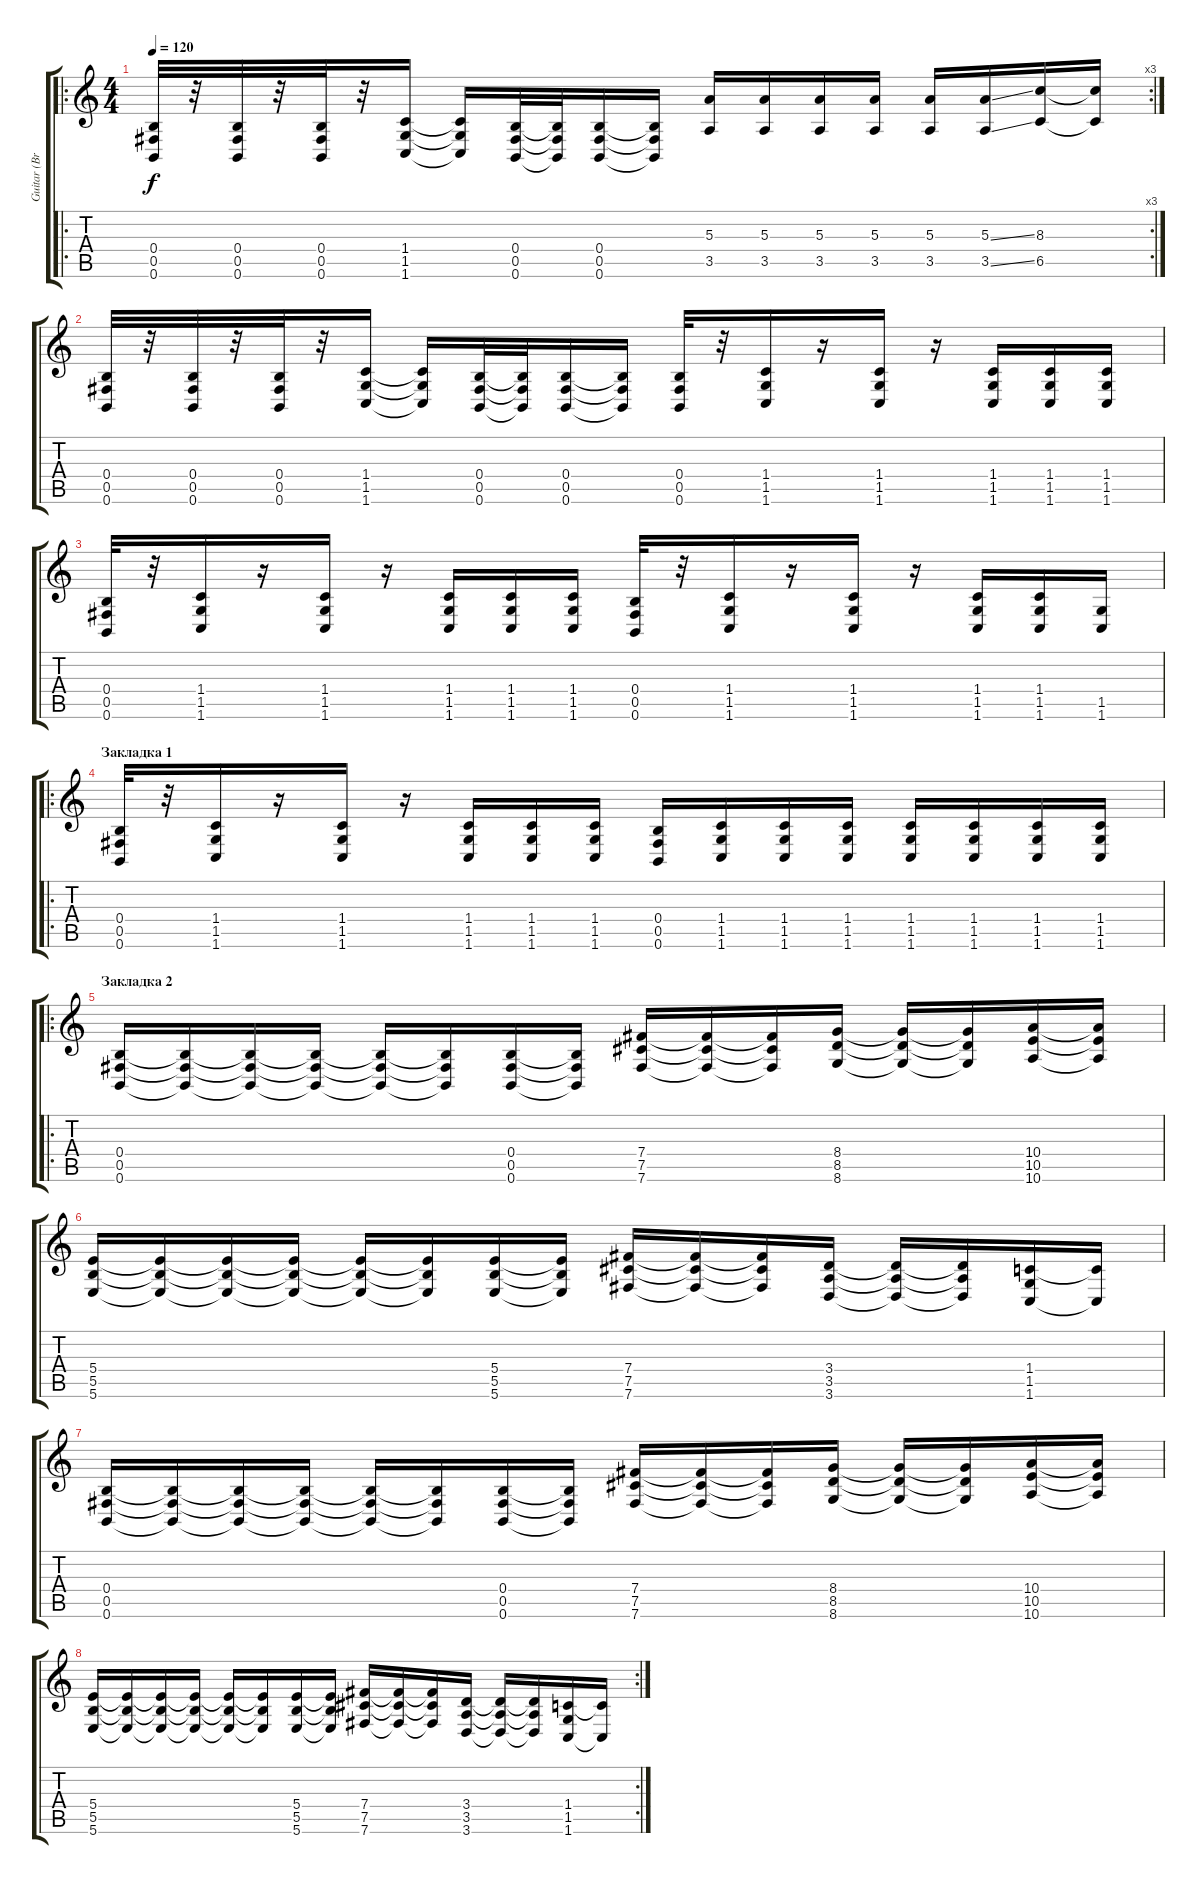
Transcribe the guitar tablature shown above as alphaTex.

\track ("Guitar (Brad Delson)" "Guitar (Br") {instrument overdrivenguitar}
\staff {score tabs}
\tuning (Db4 Ab3 E3 B2 Gb2 B1) {hide}
\ro
\rc 3
\ts (4 4)
\tempo 120
\clef g2
\ks c
(0.4 0.5 0.6).32{dy f volume 16} r.32 (0.4 0.5 0.6).32 r.32 (0.4 0.5 0.6).32 r.32 (1.4 1.5 1.6).16 (1.4{t} 1.5{t} 1.6{t}).16 (0.4 0.5 0.6).32 (0.4{t} 0.5{t} 0.6{t}).32 (0.4 0.5 0.6).16 (0.4{t} 0.5{t} 0.6{t}).16 (5.3 3.5).16 (5.3 3.5).16 (5.3 3.5).16 (5.3 3.5).16 (5.3 3.5).16 (5.3{ss} 3.5{ss}).16 (8.3 6.5).16 (8.3{t} 6.5{t}).16 |
(0.4 0.5 0.6).32{volume 16} r.32 (0.4 0.5 0.6).32 r.32 (0.4 0.5 0.6).32 r.32 (1.4 1.5 1.6).16 (1.4{t} 1.5{t} 1.6{t}).16 (0.4 0.5 0.6).32 (0.4{t} 0.5{t} 0.6{t}).32 (0.4 0.5 0.6).16 (0.4{t} 0.5{t} 0.6{t}).16 (0.4 0.5 0.6).32 r.32 (1.4 1.5 1.6).16 r.16 (1.4 1.5 1.6).16 r.16 (1.4 1.5 1.6).16 (1.4 1.5 1.6).16 (1.4 1.5 1.6).16 |
(0.4 0.5 0.6).32 r.32 (1.4 1.5 1.6).16 r.16 (1.4 1.5 1.6).16 r.16 (1.4 1.5 1.6).16 (1.4 1.5 1.6).16 (1.4 1.5 1.6).16 (0.4 0.5 0.6).32 r.32 (1.4 1.5 1.6).16 r.16 (1.4 1.5 1.6).16 r.16 (1.4 1.5 1.6).16 (1.4 1.5 1.6).16 (1.5 1.6).16 |
\ro
\section ("" "Закладка 1")
(0.4 0.5 0.6).32 r.32 (1.4 1.5 1.6).16 r.16 (1.4 1.5 1.6).16 r.16 (1.4 1.5 1.6).16 (1.4 1.5 1.6).16 (1.4 1.5 1.6).16 (0.4 0.5 0.6).16 (1.4 1.5 1.6).16 (1.4 1.5 1.6).16 (1.4 1.5 1.6).16 (1.4 1.5 1.6).16 (1.4 1.5 1.6).16 (1.4 1.5 1.6).16 (1.4 1.5 1.6).16 |
\ro
\section ("" "Закладка 2")
(0.4 0.5 0.6).16 (0.4{t} 0.5{t} 0.6{t}).16 (0.4{t} 0.5{t} 0.6{t}).16 (0.4{t} 0.5{t} 0.6{t}).16 (0.4{t} 0.5{t} 0.6{t}).16 (0.4{t} 0.5{t} 0.6{t}).16 (0.4 0.5 0.6).16 (0.4{t} 0.5{t} 0.6{t}).16 (7.4 7.5 7.6).16 (7.4{t} 7.5{t} 7.6{t}).16 (7.4{t} 7.5{t} 7.6{t}).16 (8.4 8.5 8.6).16 (8.4{t} 8.5{t} 8.6{t}).16 (8.4{t} 8.5{t} 8.6{t}).16 (10.4 10.5 10.6).16 (10.4{t} 10.5{t} 10.6{t}).16 |
(5.4 5.5 5.6).16 (5.4{t} 5.5{t} 5.6{t}).16 (5.4{t} 5.5{t} 5.6{t}).16 (5.4{t} 5.5{t} 5.6{t}).16 (5.4{t} 5.5{t} 5.6{t}).16 (5.4{t} 5.5{t} 5.6{t}).16 (5.4 5.5 5.6).16 (5.4{t} 5.5{t} 5.6{t}).16 (7.4 7.5 7.6).16 (7.4{t} 7.5{t} 7.6{t}).16 (7.4{t} 7.5{t} 7.6{t}).16 (3.4 3.5 3.6).16 (3.4{t} 3.5{t} 3.6{t}).16 (3.4{t} 3.5{t} 3.6{t}).16 (1.4 1.5 1.6).16 (1.4{t} 1.6{t}).16 |
(0.4 0.5 0.6).16 (0.4{t} 0.5{t} 0.6{t}).16 (0.4{t} 0.5{t} 0.6{t}).16 (0.4{t} 0.5{t} 0.6{t}).16 (0.4{t} 0.5{t} 0.6{t}).16 (0.4{t} 0.5{t} 0.6{t}).16 (0.4 0.5 0.6).16 (0.4{t} 0.5{t} 0.6{t}).16 (7.4 7.5 7.6).16 (7.4{t} 7.5{t} 7.6{t}).16 (7.4{t} 7.5{t} 7.6{t}).16 (8.4 8.5 8.6).16 (8.4{t} 8.5{t} 8.6{t}).16 (8.4{t} 8.5{t} 8.6{t}).16 (10.4 10.5 10.6).16 (10.4{t} 10.5{t} 10.6{t}).16 |
\rc 2
(5.4 5.5 5.6).16 (5.4{t} 5.5{t} 5.6{t}).16 (5.4{t} 5.5{t} 5.6{t}).16 (5.4{t} 5.5{t} 5.6{t}).16 (5.4{t} 5.5{t} 5.6{t}).16 (5.4{t} 5.5{t} 5.6{t}).16 (5.4 5.5 5.6).16 (5.4{t} 5.5{t} 5.6{t}).16 (7.4 7.5 7.6).16 (7.4{t} 7.5{t} 7.6{t}).16 (7.4{t} 7.5{t} 7.6{t}).16 (3.4 3.5 3.6).16 (3.4{t} 3.5{t} 3.6{t}).16 (3.4{t} 3.5{t} 3.6{t}).16 (1.4 1.5 1.6).16 (1.4{t} 1.6{t}).16
